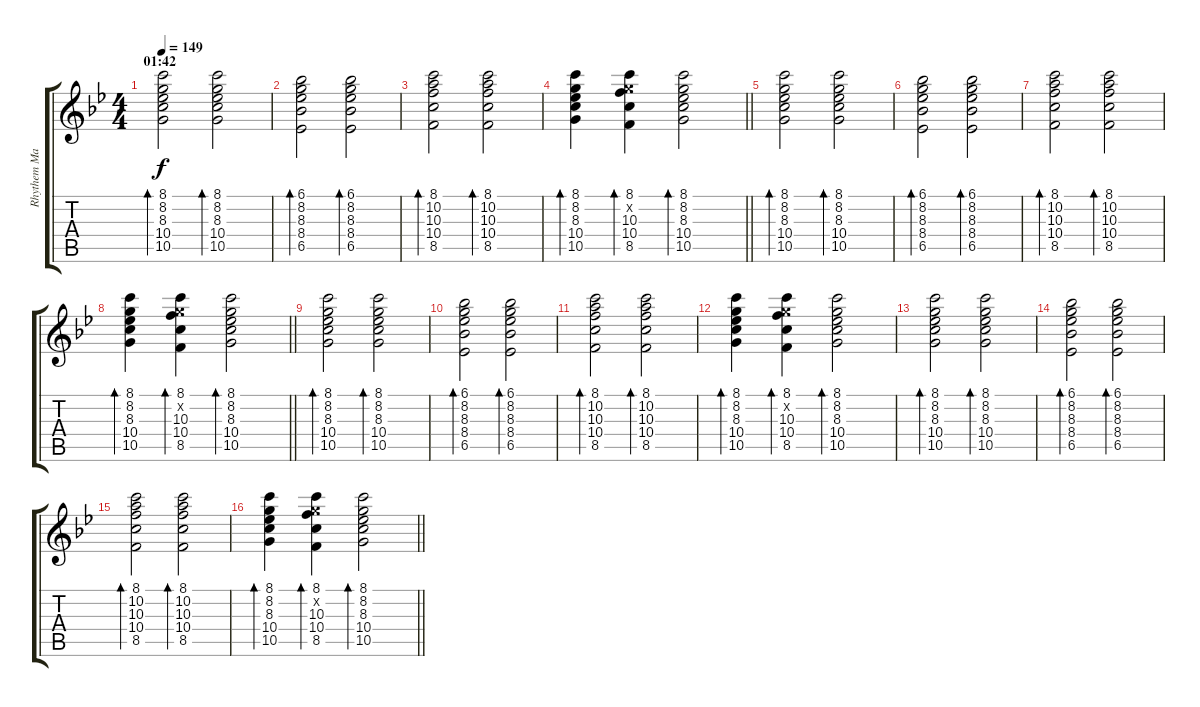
\track ("Rhythem Mandolin" "Rhythem Ma") {instrument acousticguitarnylon}
\staff {score tabs}
\tuning (E4 B3 G3 D3 A2 E2) {hide}
\ts (4 4)
\section ("" "01:42")
\tempo 149
\clef g2
\ks gminor
(8.1 8.2 8.3 10.4 10.5).2{bd 120 dy f} (8.1 8.2 8.3 10.4 10.5).2{bd 120} |
(6.1 8.2 8.3 8.4 6.5).2{bd 120} (6.1 8.2 8.3 8.4 6.5).2{bd 120} |
(8.1 10.2 10.3 10.4 8.5).2{bd 120} (8.1 10.2 10.3 10.4 8.5).2{bd 120} |
\barLineRight lightlight
(8.1 8.2 8.3 10.4 10.5).4{bd 120} (8.1 8.2{x} 10.3 10.4 8.5).4{bd 120} (8.1 8.2 8.3 10.4 10.5).2{bd 120} |
(8.1 8.2 8.3 10.4 10.5).2{bd 120} (8.1 8.2 8.3 10.4 10.5).2{bd 120} |
(6.1 8.2 8.3 8.4 6.5).2{bd 120} (6.1 8.2 8.3 8.4 6.5).2{bd 120} |
(8.1 10.2 10.3 10.4 8.5).2{bd 120} (8.1 10.2 10.3 10.4 8.5).2{bd 120} |
\barLineRight lightlight
(8.1 8.2 8.3 10.4 10.5).4{bd 120} (8.1 8.2{x} 10.3 10.4 8.5).4{bd 120} (8.1 8.2 8.3 10.4 10.5).2{bd 120} |
(8.1 8.2 8.3 10.4 10.5).2{bd 120} (8.1 8.2 8.3 10.4 10.5).2{bd 120} |
(6.1 8.2 8.3 8.4 6.5).2{bd 120} (6.1 8.2 8.3 8.4 6.5).2{bd 120} |
(8.1 10.2 10.3 10.4 8.5).2{bd 120} (8.1 10.2 10.3 10.4 8.5).2{bd 120} |
(8.1 8.2 8.3 10.4 10.5).4{bd 120} (8.1 8.2{x} 10.3 10.4 8.5).4{bd 120} (8.1 8.2 8.3 10.4 10.5).2{bd 120} |
(8.1 8.2 8.3 10.4 10.5).2{bd 120} (8.1 8.2 8.3 10.4 10.5).2{bd 120} |
(6.1 8.2 8.3 8.4 6.5).2{bd 120} (6.1 8.2 8.3 8.4 6.5).2{bd 120} |
(8.1 10.2 10.3 10.4 8.5).2{bd 120} (8.1 10.2 10.3 10.4 8.5).2{bd 120} |
\barLineRight lightlight
(8.1 8.2 8.3 10.4 10.5).4{bd 120} (8.1 8.2{x} 10.3 10.4 8.5).4{bd 120} (8.1 8.2 8.3 10.4 10.5).2{bd 120}
